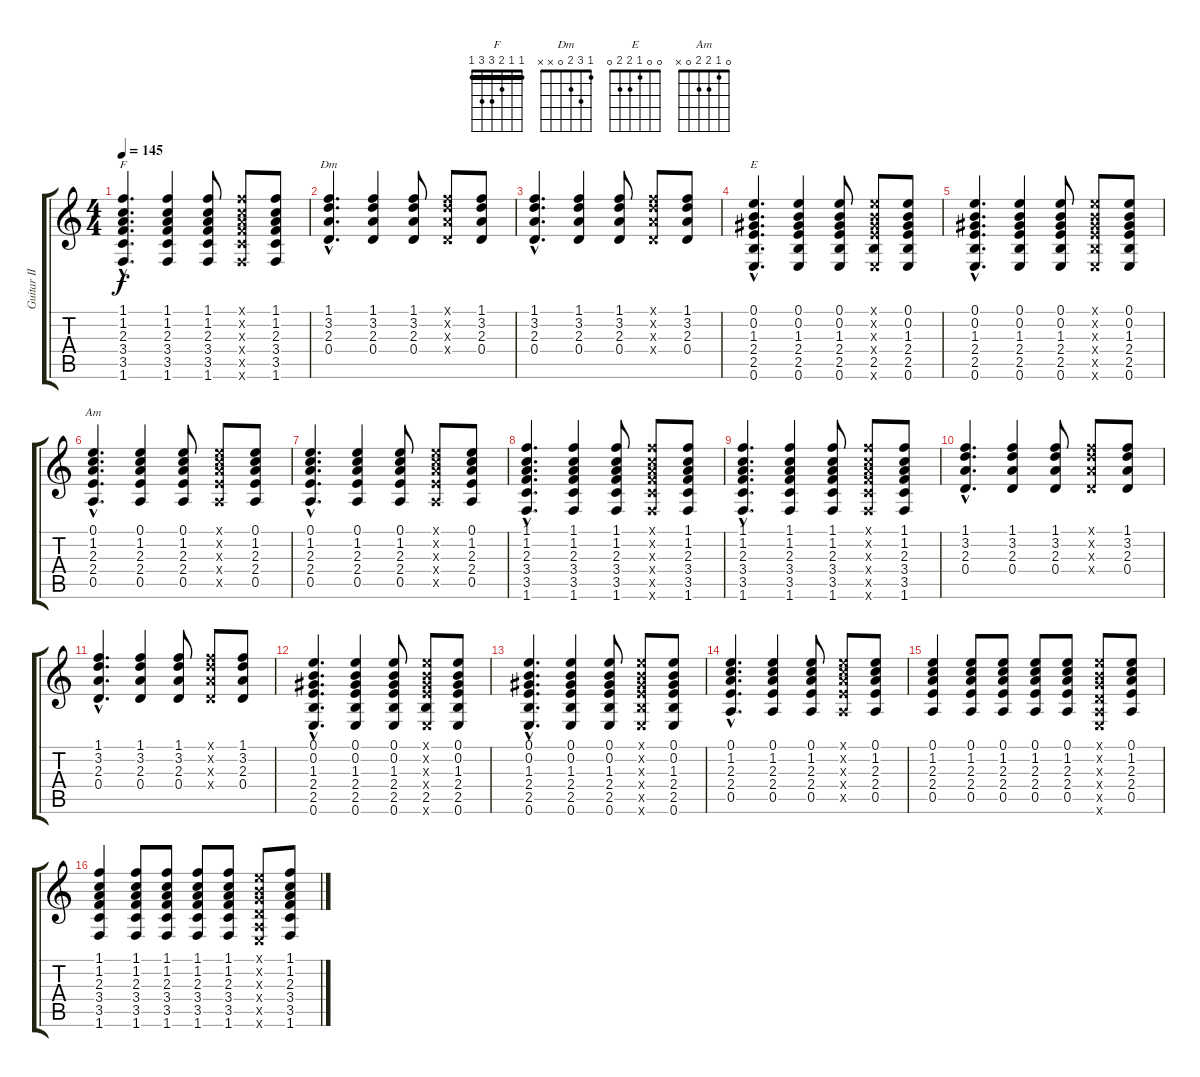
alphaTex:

\track ("Guitar II" "Guitar II") {instrument acousticguitarnylon}
\staff {score tabs}
\tuning (E4 B3 G3 D3 A2 E2) {hide}
\chord ("F" 1 1 2 3 3 1) {barre 1}
\chord ("Dm" 1 3 2 0 x x)
\chord ("E" 0 0 1 2 2 0)
\chord ("Am" 0 1 2 2 0 x)
\ts (4 4)
\tempo 145
\clef g2
\ks c
(1.1{hac} 1.2{hac} 2.3{hac} 3.4{hac} 3.5{hac} 1.6{hac}).4{d ch "F" dy f} (1.1 1.2 2.3 3.4 3.5 1.6).4 (1.1 1.2 2.3 3.4 3.5 1.6).8 (1.1{x} 1.2{x} 2.3{x} 3.4{x} 3.5{x} 1.6{x}).8 (1.1 1.2 2.3 3.4 3.5 1.6).8 |
(1.1{hac} 3.2{hac} 2.3{hac} 0.4{hac}).4{d ch "Dm"} (1.1 3.2 2.3 0.4).4 (1.1 3.2 2.3 0.4).8 (1.1{x} 3.2{x} 2.3{x} 0.4{x}).8 (1.1 3.2 2.3 0.4).8 |
(1.1{hac} 3.2{hac} 2.3{hac} 0.4{hac}).4{d} (1.1 3.2 2.3 0.4).4 (1.1 3.2 2.3 0.4).8 (1.1{x} 3.2{x} 2.3{x} 0.4{x}).8 (1.1 3.2 2.3 0.4).8 |
(0.1{hac} 0.2{hac} 1.3{hac} 2.4{hac} 2.5{hac} 0.6{hac}).4{d ch "E"} (0.1 0.2 1.3 2.4 2.5 0.6).4 (0.1 0.2 1.3 2.4 2.5 0.6).8 (0.1{x} 0.2{x} 1.3{x} 2.4{x} 2.5 0.6{x}).8 (0.1 0.2 1.3 2.4 2.5 0.6).8 |
(0.1{hac} 0.2{hac} 1.3{hac} 2.4{hac} 2.5{hac} 0.6{hac}).4{d} (0.1 0.2 1.3 2.4 2.5 0.6).4 (0.1 0.2 1.3 2.4 2.5 0.6).8 (0.1{x} 0.2{x} 1.3{x} 2.4{x} 2.5{x} 0.6{x}).8 (0.1 0.2 1.3 2.4 2.5 0.6).8 |
(0.1{hac} 1.2{hac} 2.3{hac} 2.4{hac} 0.5{hac}).4{d ch "Am"} (0.1 1.2 2.3 2.4 0.5).4 (0.1 1.2 2.3 2.4 0.5).8 (0.1{x} 1.2{x} 2.3{x} 2.4{x} 0.5{x}).8 (0.1 1.2 2.3 2.4 0.5).8 |
(0.1{hac} 1.2{hac} 2.3{hac} 2.4{hac} 0.5{hac}).4{d} (0.1 1.2 2.3 2.4 0.5).4 (0.1 1.2 2.3 2.4 0.5).8 (0.1{x} 1.2{x} 2.3{x} 2.4{x} 0.5{x}).8 (0.1 1.2 2.3 2.4 0.5).8 |
(1.1{hac} 1.2{hac} 2.3{hac} 3.4{hac} 3.5{hac} 1.6{hac}).4{d} (1.1 1.2 2.3 3.4 3.5 1.6).4 (1.1 1.2 2.3 3.4 3.5 1.6).8 (1.1{x} 1.2{x} 2.3{x} 3.4{x} 3.5{x} 1.6{x}).8 (1.1 1.2 2.3 3.4 3.5 1.6).8 |
(1.1{hac} 1.2{hac} 2.3{hac} 3.4{hac} 3.5{hac} 1.6{hac}).4{d} (1.1 1.2 2.3 3.4 3.5 1.6).4 (1.1 1.2 2.3 3.4 3.5 1.6).8 (1.1{x} 1.2{x} 2.3{x} 3.4{x} 3.5{x} 1.6{x}).8 (1.1 1.2 2.3 3.4 3.5 1.6).8 |
(1.1{hac} 3.2{hac} 2.3{hac} 0.4{hac}).4{d} (1.1 3.2 2.3 0.4).4 (1.1 3.2 2.3 0.4).8 (1.1{x} 3.2{x} 2.3{x} 0.4{x}).8 (1.1 3.2 2.3 0.4).8 |
(1.1{hac} 3.2{hac} 2.3{hac} 0.4{hac}).4{d} (1.1 3.2 2.3 0.4).4 (1.1 3.2 2.3 0.4).8 (1.1{x} 3.2{x} 2.3{x} 0.4{x}).8 (1.1 3.2 2.3 0.4).8 |
(0.1{hac} 0.2{hac} 1.3{hac} 2.4{hac} 2.5{hac} 0.6{hac}).4{d} (0.1 0.2 1.3 2.4 2.5 0.6).4 (0.1 0.2 1.3 2.4 2.5 0.6).8 (0.1{x} 0.2{x} 1.3{x} 2.4{x} 2.5 0.6{x}).8 (0.1 0.2 1.3 2.4 2.5 0.6).8 |
(0.1{hac} 0.2{hac} 1.3{hac} 2.4{hac} 2.5{hac} 0.6{hac}).4{d} (0.1 0.2 1.3 2.4 2.5 0.6).4 (0.1 0.2 1.3 2.4 2.5 0.6).8 (0.1{x} 0.2{x} 1.3{x} 2.4{x} 2.5{x} 0.6{x}).8 (0.1 0.2 1.3 2.4 2.5 0.6).8 |
(0.1{hac} 1.2{hac} 2.3{hac} 2.4{hac} 0.5{hac}).4{d} (0.1 1.2 2.3 2.4 0.5).4 (0.1 1.2 2.3 2.4 0.5).8 (0.1{x} 1.2{x} 2.3{x} 2.4{x} 0.5{x}).8 (0.1 1.2 2.3 2.4 0.5).8 |
(0.1 1.2 2.3 2.4 0.5).4 (0.1 1.2 2.3 2.4 0.5).8 (0.1 1.2 2.3 2.4 0.5).8 (0.1 1.2 2.3 2.4 0.5).8 (0.1 1.2 2.3 2.4 0.5).8 (0.1{x} 0.2{x} 0.3{x} 0.4{x} 0.5{x} 0.6{x}).8 (0.1 1.2 2.3 2.4 0.5).8 |
(1.1 1.2 2.3 3.4 3.5 1.6).4 (1.1 1.2 2.3 3.4 3.5 1.6).8 (1.1 1.2 2.3 3.4 3.5 1.6).8 (1.1 1.2 2.3 3.4 3.5 1.6).8 (1.1 1.2 2.3 3.4 3.5 1.6).8 (0.1{x} 0.2{x} 0.3{x} 0.4{x} 0.5{x} 0.6{x}).8 (1.1 1.2 2.3 3.4 3.5 1.6).8
